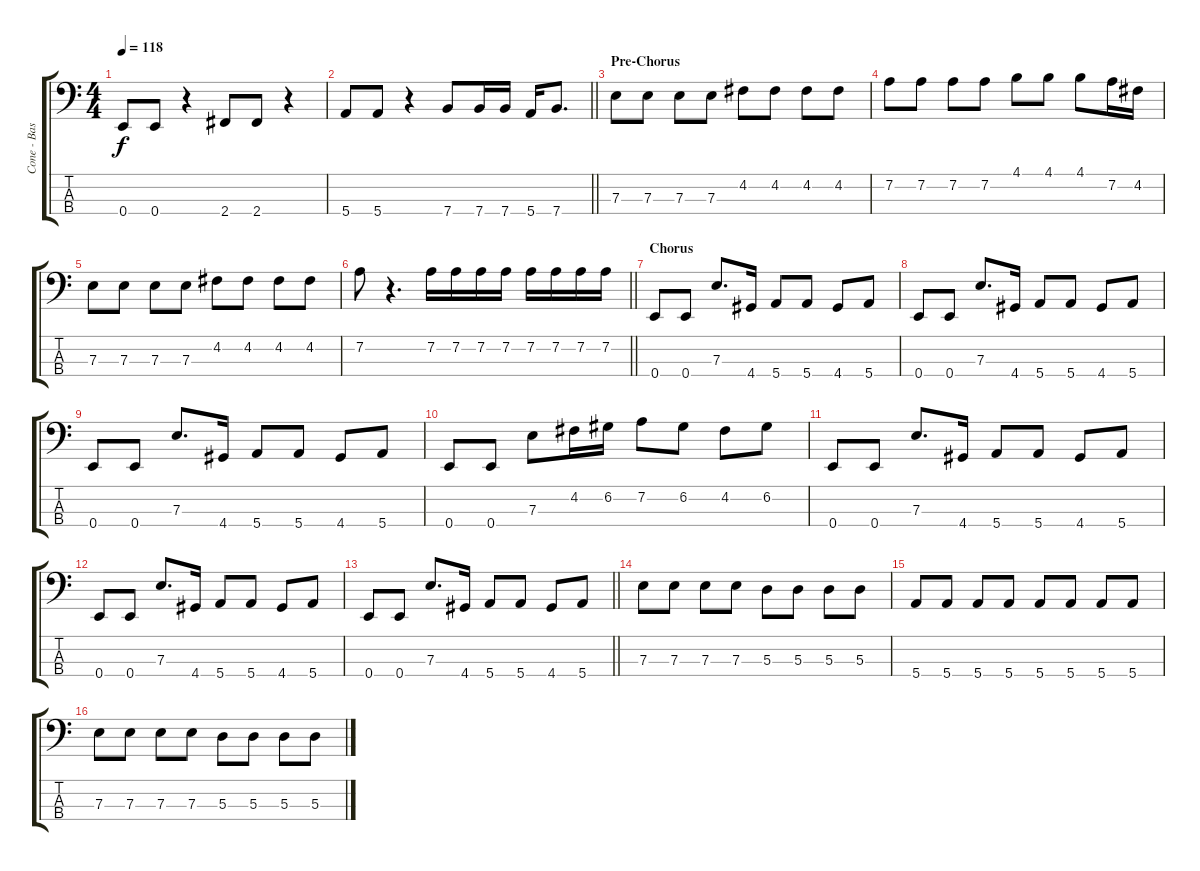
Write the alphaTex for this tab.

\track ("Cone - Bass" "Cone - Bas") {instrument electricbasspick}
\staff {score tabs}
\tuning (G2 D2 A1 E1) {hide}
\ts (4 4)
\tempo 118
\clef f4
\ks c
0.4.8{dy f} 0.4.8 r.4 2.4.8 2.4.8 r.4 |
\barLineRight lightlight
5.4.8 5.4.8 r.4 7.4.8 7.4.16 7.4.16 5.4.16 7.4.8{d} |
\section ("" "Pre-Chorus")
7.3.8 7.3.8 7.3.8 7.3.8 4.2.8 4.2.8 4.2.8 4.2.8 |
7.2.8 7.2.8 7.2.8 7.2.8 4.1.8 4.1.8 4.1.8 7.2.16 4.2.16 |
7.3.8 7.3.8 7.3.8 7.3.8 4.2.8 4.2.8 4.2.8 4.2.8 |
\barLineRight lightlight
7.2.8 r.4{d} 7.2.16 7.2.16 7.2.16 7.2.16 7.2.16 7.2.16 7.2.16 7.2.16 |
\section ("" "Chorus")
0.4.8 0.4.8 7.3.8{d} 4.4.16 5.4.8 5.4.8 4.4.8 5.4.8 |
0.4.8 0.4.8 7.3.8{d} 4.4.16 5.4.8 5.4.8 4.4.8 5.4.8 |
0.4.8 0.4.8 7.3.8{d} 4.4.16 5.4.8 5.4.8 4.4.8 5.4.8 |
0.4.8 0.4.8 7.3.8 4.2.16 6.2.16 7.2.8 6.2.8 4.2.8 6.2.8 |
0.4.8 0.4.8 7.3.8{d} 4.4.16 5.4.8 5.4.8 4.4.8 5.4.8 |
0.4.8 0.4.8 7.3.8{d} 4.4.16 5.4.8 5.4.8 4.4.8 5.4.8 |
\barLineRight lightlight
0.4.8 0.4.8 7.3.8{d} 4.4.16 5.4.8 5.4.8 4.4.8 5.4.8 |
7.3.8 7.3.8 7.3.8 7.3.8 5.3.8 5.3.8 5.3.8 5.3.8 |
5.4.8 5.4.8 5.4.8 5.4.8 5.4.8 5.4.8 5.4.8 5.4.8 |
7.3.8 7.3.8 7.3.8 7.3.8 5.3.8 5.3.8 5.3.8 5.3.8
